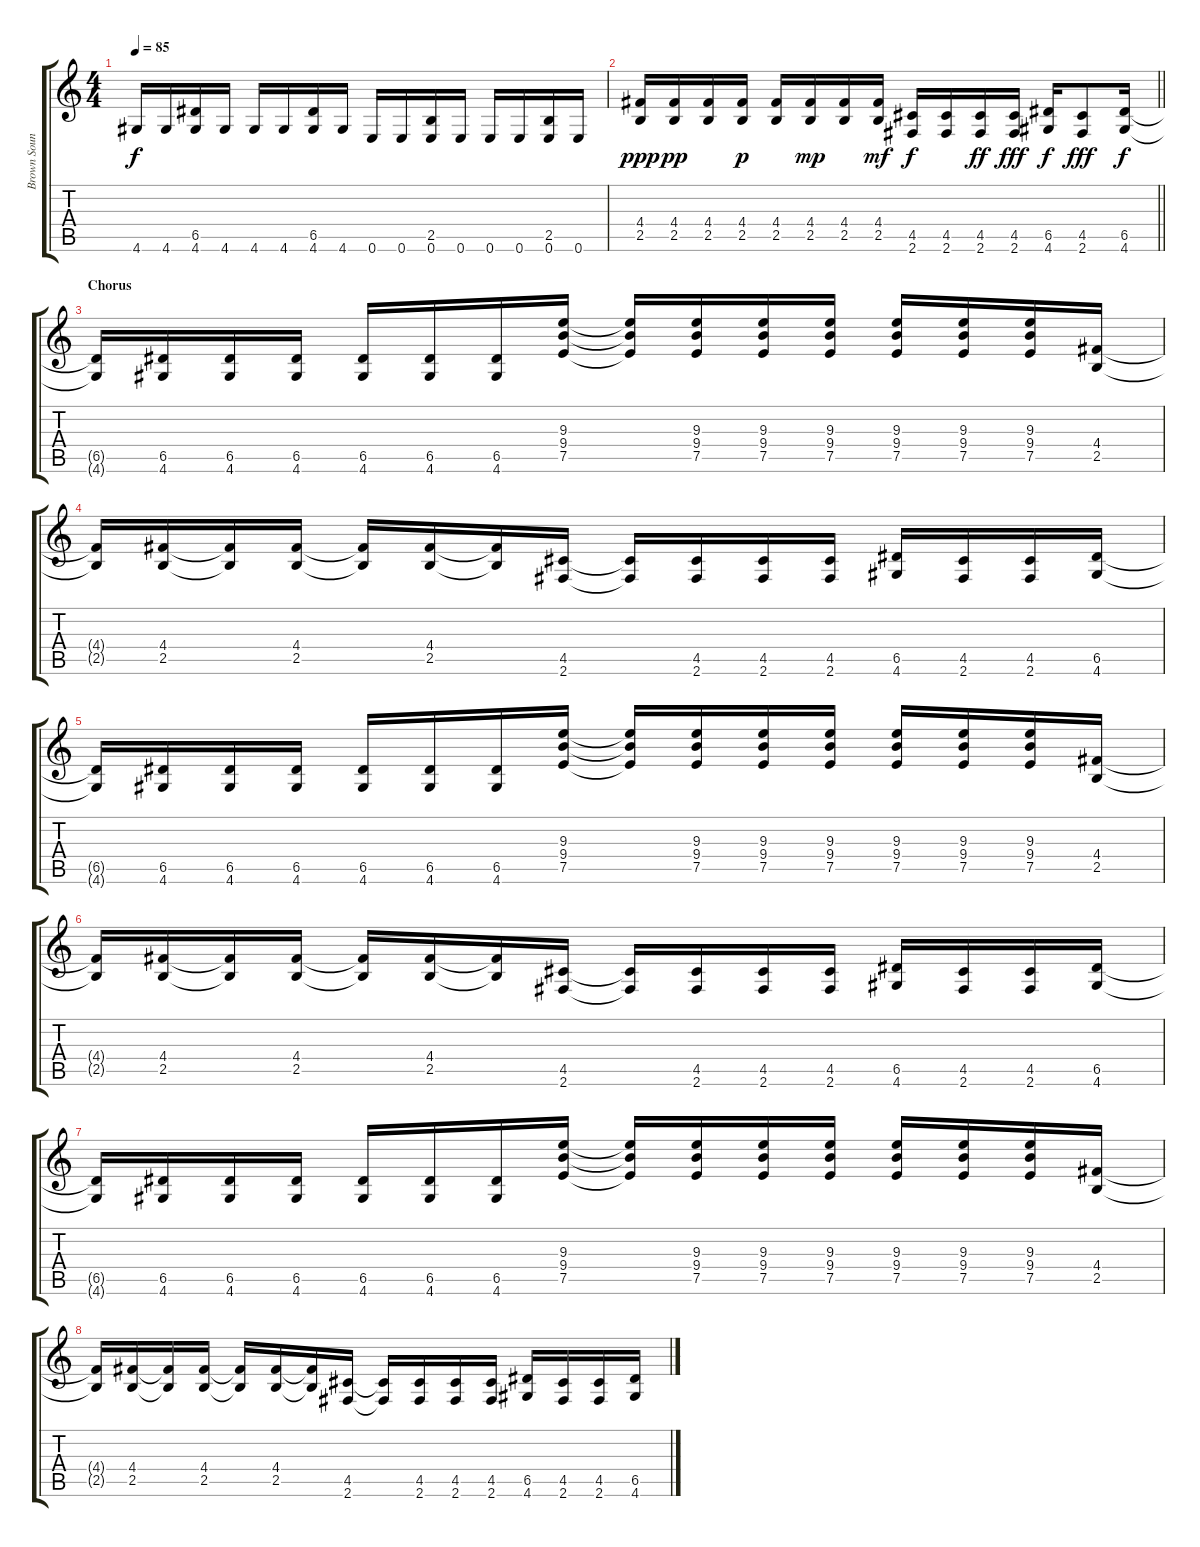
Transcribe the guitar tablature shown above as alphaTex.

\track ("Brown Sound" "Brown Soun") {instrument distortionguitar}
\staff {score tabs}
\tuning (E4 B3 G3 D3 A2 E2) {hide}
\ts (4 4)
\tempo 85
\clef g2
\ks c
4.6.16{dy f instrument electricguitarmuted} 4.6.16 (6.5 4.6).16{instrument distortionguitar} 4.6.16{instrument electricguitarmuted} 4.6.16 4.6.16 (6.5 4.6).16{instrument distortionguitar} 4.6.16{instrument electricguitarmuted} 0.6.16 0.6.16 (2.5 0.6).16{instrument distortionguitar} 0.6.16{instrument electricguitarmuted} 0.6.16 0.6.16 (2.5 0.6).16{instrument distortionguitar} 0.6.16{instrument electricguitarmuted} |
\barLineRight lightlight
(4.4 2.5).16{dy ppp instrument distortionguitar} (4.4 2.5).16{dy pp} (4.4 2.5).16 (4.4 2.5).16{dy p} (4.4 2.5).16 (4.4 2.5).16{dy mp} (4.4 2.5).16 (4.4 2.5).16{dy mf} (4.5 2.6).16{dy f} (4.5 2.6).16 (4.5 2.6).16{dy ff} (4.5 2.6).16{dy fff} (6.5 4.6).16{dy f} (4.5 2.6).8{dy fff} (6.5 4.6).16{dy f} |
\section ("" "Chorus")
(6.5{t} 4.6{t}).16 (6.5 4.6).16 (6.5 4.6).16 (6.5 4.6).16 (6.5 4.6).16 (6.5 4.6).16 (6.5 4.6).16 (9.3 9.4 7.5).16 (9.3{t} 9.4{t} 7.5{t}).16 (9.3 9.4 7.5).16 (9.3 9.4 7.5).16 (9.3 9.4 7.5).16 (9.3 9.4 7.5).16 (9.3 9.4 7.5).16 (9.3 9.4 7.5).16 (4.4 2.5).16 |
(4.4{t} 2.5{t}).16 (4.4 2.5).16 (4.4{t} 2.5{t}).16 (4.4 2.5).16 (4.4{t} 2.5{t}).16 (4.4 2.5).16 (4.4{t} 2.5{t}).16 (4.5 2.6).16 (4.5{t} 2.6{t}).16 (4.5 2.6).16 (4.5 2.6).16 (4.5 2.6).16 (6.5 4.6).16 (4.5 2.6).16 (4.5 2.6).16 (6.5 4.6).16 |
(6.5{t} 4.6{t}).16 (6.5 4.6).16 (6.5 4.6).16 (6.5 4.6).16 (6.5 4.6).16 (6.5 4.6).16 (6.5 4.6).16 (9.3 9.4 7.5).16 (9.3{t} 9.4{t} 7.5{t}).16 (9.3 9.4 7.5).16 (9.3 9.4 7.5).16 (9.3 9.4 7.5).16 (9.3 9.4 7.5).16 (9.3 9.4 7.5).16 (9.3 9.4 7.5).16 (4.4 2.5).16 |
(4.4{t} 2.5{t}).16 (4.4 2.5).16 (4.4{t} 2.5{t}).16 (4.4 2.5).16 (4.4{t} 2.5{t}).16 (4.4 2.5).16 (4.4{t} 2.5{t}).16 (4.5 2.6).16 (4.5{t} 2.6{t}).16 (4.5 2.6).16 (4.5 2.6).16 (4.5 2.6).16 (6.5 4.6).16 (4.5 2.6).16 (4.5 2.6).16 (6.5 4.6).16 |
(6.5{t} 4.6{t}).16 (6.5 4.6).16 (6.5 4.6).16 (6.5 4.6).16 (6.5 4.6).16 (6.5 4.6).16 (6.5 4.6).16 (9.3 9.4 7.5).16 (9.3{t} 9.4{t} 7.5{t}).16 (9.3 9.4 7.5).16 (9.3 9.4 7.5).16 (9.3 9.4 7.5).16 (9.3 9.4 7.5).16 (9.3 9.4 7.5).16 (9.3 9.4 7.5).16 (4.4 2.5).16 |
(4.4{t} 2.5{t}).16 (4.4 2.5).16 (4.4{t} 2.5{t}).16 (4.4 2.5).16 (4.4{t} 2.5{t}).16 (4.4 2.5).16 (4.4{t} 2.5{t}).16 (4.5 2.6).16 (4.5{t} 2.6{t}).16 (4.5 2.6).16 (4.5 2.6).16 (4.5 2.6).16 (6.5 4.6).16 (4.5 2.6).16 (4.5 2.6).16 (6.5 4.6).16
